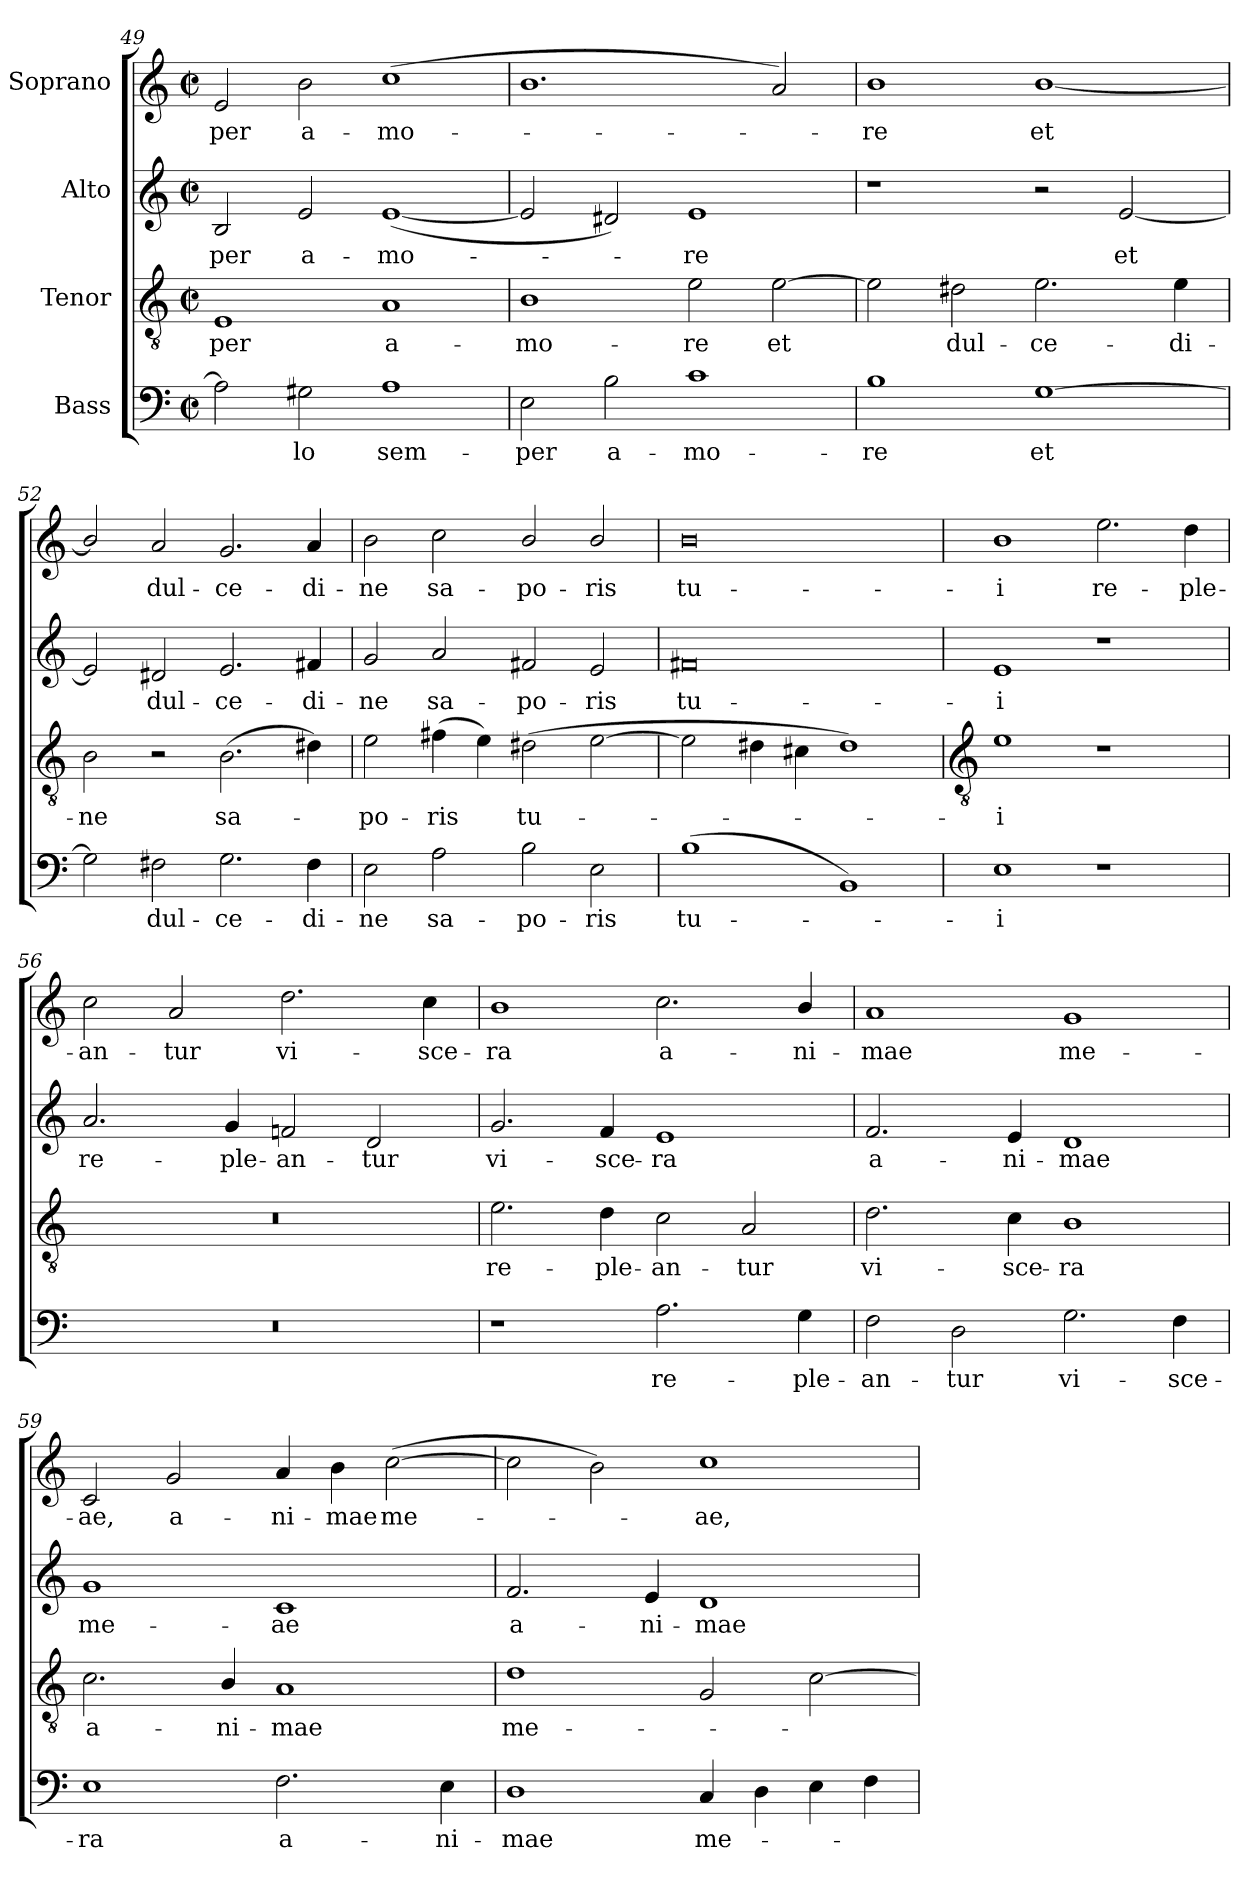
**kern	**text	**kern	**text	**kern	**text	**kern	**text
*part4	*part4	*part3	*part3	*part2	*part2	*part1	*part1
*staff4	*staff4	*staff3	*staff3	*staff2	*staff2	*staff1	*staff1
*I"Bass	*	*I"Tenor	*	*I"Alto	*	*I"Soprano	*
*clefF4	*	*clefGv2	*	*clefG2	*	*clefG2	*
*k[]	*	*k[]	*	*k[]	*	*k[]	*
*C:	*	*C:	*	*C:	*	*C:	*
*M4/2	*	*M4/2	*	*M4/2	*	*M4/2	*
*met(c|)	*	*met(c|)	*	*met(c|)	*	*met(c|)	*
=49	=49	=49	=49	=49	=49	=49	=49
!	!	!	!LO:LY:b	!	!LO:LY:b	!	!LO:LY:b
2A]	.	1E	-per	2B	-per	2e	-per
!	!LO:LY:b	!	!	!	!LO:LY:b	!	!LO:LY:b
2G#X	lo	.	.	2e	a-	2b	a-
!	!LO:LY:b	!	!LO:LY:b	!	!LO:LY:b	!	!LO:LY:b
1A	sem-	1A	a-	(<[1e	-mo-	(>1cc	-mo-
=50	=50	=50	=50	=50	=50	=50	=50
!	!LO:LY:b	!	!LO:LY:b	!	!	!	!
2E	-per	1B	-mo-	2e]	.	1.b	.
!	!LO:LY:b	!	!	!	!	!	!
2B	a-	.	.	2d#X)	.	.	.
!	!LO:LY:b	!	!LO:LY:b	!	!LO:LY:b	!	!
1c	-mo-	2e	-re	1e	re	.	.
!	!	!	!LO:LY:b	!	!	!	!
.	.	[2e	et	.	.	2a)	.
=51	=51	=51	=51	=51	=51	=51	=51
!	!LO:LY:b	!	!	!	!	!	!LO:LY:b
1B	-re	2e]	.	1r	.	1b	re
!	!	!	!LO:LY:b	!	!	!	!
.	.	2d#X	dul-	.	.	.	.
!	!LO:LY:b	!	!LO:LY:b	!	!	!	!LO:LY:b
[1G	et	2.e	-ce-	2r	.	[1b/	et
!	!	!	!	!	!LO:LY:b	!	!
.	.	.	.	[2e	et	.	.
!	!	!	!LO:LY:b	!	!	!	!
.	.	4e	-di-	.	.	.	.
=52	=52	=52	=52	=52	=52	=52	=52
!	!	!	!LO:LY:b	!	!	!	!
2G]	.	2B	-ne	2e]	.	2b/]	.
!	!LO:LY:b	!	!	!	!LO:LY:b	!	!LO:LY:b
2F#X	dul-	2r	.	2d#X	dul-	2a	dul-
!	!LO:LY:b	!	!LO:LY:b	!	!LO:LY:b	!	!LO:LY:b
2.G	-ce-	(>2.B	sa-	2.e	-ce-	2.g	-ce-
!	!LO:LY:b	!	!	!	!LO:LY:b	!	!LO:LY:b
4F#	-di-	4d#X)	.	4f#X	-di-	4a	-di-
=53	=53	=53	=53	=53	=53	=53	=53
!	!LO:LY:b	!	!LO:LY:b	!	!LO:LY:b	!	!LO:LY:b
2E	-ne	2e	po-	2g	-ne	2b	-ne
!	!LO:LY:b	!	!LO:LY:b	!	!LO:LY:b	!	!LO:LY:b
2A	sa-	(>4f#X	-ris	2a	sa-	2cc	sa-
.	.	4e)	.	.	.	.	.
!	!LO:LY:b	!	!LO:LY:b	!	!LO:LY:b	!	!LO:LY:b
2B	-po-	(>2d#X	tu-	2f#X	-po-	2b/	-po-
!	!LO:LY:b	!	!	!	!LO:LY:b	!	!LO:LY:b
2E	-ris	[2e	.	2e	-ris	2b/	-ris
=54	=54	=54	=54	=54	=54	=54	=54
!	!LO:LY:b	!	!	!	!LO:LY:b	!	!LO:LY:b
(<1B	tu-	2e]	.	0f#X	tu-	0b	tu-
.	.	4d#X	.	.	.	.	.
.	.	4c#X	.	.	.	.	.
1BB)	.	1d#)	.	.	.	.	.
!!LO:LB:g=z
=55	=55	=55	=55	=55	=55	=55	=55
*	*	*clefGv2	*	*	*	*	*
!	!LO:LY:b	!	!LO:LY:b	!	!LO:LY:b	!	!LO:LY:b
1E	i	1e	i	1e	-i	1b	-i
!	!	!	!	!	!	!	!LO:LY:b
1r	.	1r	.	1r	.	2.ee	re-
!	!	!	!	!	!	!	!LO:LY:b
.	.	.	.	.	.	4dd	-ple-
=56	=56	=56	=56	=56	=56	=56	=56
!	!	!	!	!	!LO:LY:b	!	!LO:LY:b
0r	.	0r	.	2.a	re-	2cc	-an-
!	!	!	!	!	!	!	!LO:LY:b
.	.	.	.	.	.	2a	-tur
!	!	!	!	!	!LO:LY:b	!	!
.	.	.	.	4g	-ple-	.	.
!	!	!	!	!	!LO:LY:b	!	!LO:LY:b
.	.	.	.	2fn	-an-	2.dd	vi-
!	!	!	!	!	!LO:LY:b	!	!
.	.	.	.	2d	-tur	.	.
!	!	!	!	!	!	!	!LO:LY:b
.	.	.	.	.	.	4cc	-sce-
=57	=57	=57	=57	=57	=57	=57	=57
!	!	!	!LO:LY:b	!	!LO:LY:b	!	!LO:LY:b
1r	.	2.e	re-	2.g	vi-	1b	-ra
!	!	!	!LO:LY:b	!	!LO:LY:b	!	!
.	.	4d	-ple-	4f	-sce-	.	.
!	!LO:LY:b	!	!LO:LY:b	!	!LO:LY:b	!	!LO:LY:b
2.A	re-	2c	-an-	1e	-ra	2.cc	a-
!	!	!	!LO:LY:b	!	!	!	!
.	.	2A	-tur	.	.	.	.
!	!LO:LY:b	!	!	!	!	!	!LO:LY:b
4G	-ple-	.	.	.	.	4b/	-ni-
=58	=58	=58	=58	=58	=58	=58	=58
!	!LO:LY:b	!	!LO:LY:b	!	!LO:LY:b	!	!LO:LY:b
2F	-an-	2.d	vi-	2.f	a-	1a	-mae
!	!LO:LY:b	!	!	!	!	!	!
2D	-tur	.	.	.	.	.	.
!	!	!	!LO:LY:b	!	!LO:LY:b	!	!
.	.	4c	-sce-	4e	-ni-	.	.
!	!LO:LY:b	!	!LO:LY:b	!	!LO:LY:b	!	!LO:LY:b
2.G	vi-	1B	-ra	1d	-mae	1g	me-
!	!LO:LY:b	!	!	!	!	!	!
4F	-sce-	.	.	.	.	.	.
=59	=59	=59	=59	=59	=59	=59	=59
!	!LO:LY:b	!	!LO:LY:b	!	!LO:LY:b	!	!LO:LY:b
1E	-ra	2.c	a-	1g	me-	2c	-ae,
!	!	!	!	!	!	!	!LO:LY:b
.	.	.	.	.	.	2g	a-
!	!	!	!LO:LY:b	!	!	!	!
.	.	4B/	-ni-	.	.	.	.
!	!LO:LY:b	!	!LO:LY:b	!	!LO:LY:b	!	!LO:LY:b
2.F	a-	1A	-mae	1c	-ae	4a	-ni-
!	!	!	!	!	!	!	!LO:LY:b
.	.	.	.	.	.	4b	-mae
!	!	!	!	!	!	!	!LO:LY:b
.	.	.	.	.	.	(>[2cc	me-
!	!LO:LY:b	!	!	!	!	!	!
4E	-ni-	.	.	.	.	.	.
=60	=60	=60	=60	=60	=60	=60	=60
!	!LO:LY:b	!	!LO:LY:b	!	!LO:LY:b	!	!
1D	-mae	1d	me-	2.f	a-	2cc]	.
.	.	.	.	.	.	2b)	.
!	!	!	!	!	!LO:LY:b	!	!
.	.	.	.	4e	-ni-	.	.
!	!LO:LY:b	!	!	!	!LO:LY:b	!	!LO:LY:b
4C	me-	2G	.	1d	-mae	1cc	ae,
4D	.	.	.	.	.	.	.
4E	.	[2c	.	.	.	.	.
4F	.	.	.	.	.	.	.
=	=	=	=	=	=	=	=
*-	*-	*-	*-	*-	*-	*-	*-
